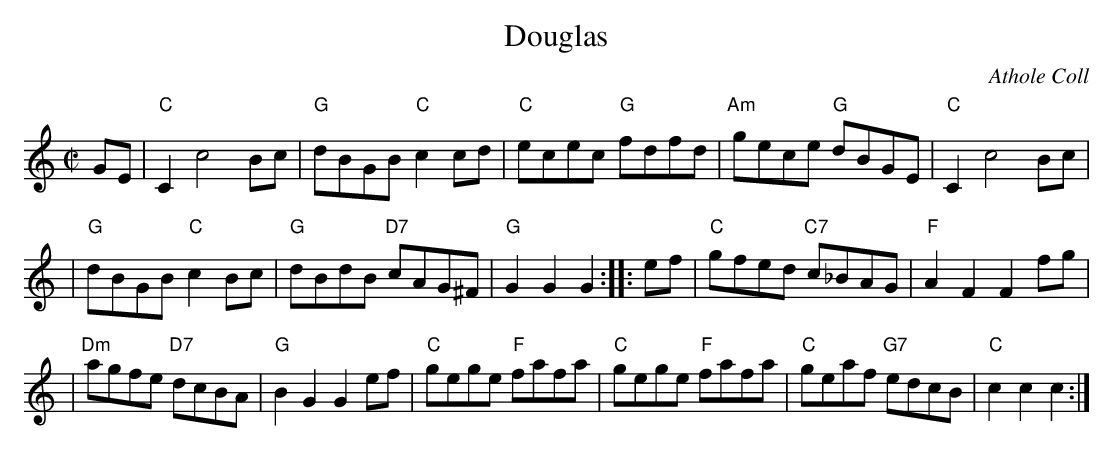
X:1
T: Douglas
O: Athole Coll
M: C|
L: 1/8
K: C
GE \
| "C"C2 c4 Bc | "G"dBGB "C"c2cd | "C"ecec "G"fdfd | "Am"gece "G"dBGE | "C"C2 c4 Bc |
| "G"dBGB "C"c2Bc | "G"dBdB "D7"cAG^F | "G"G2G2 G2 :: ef | "C"gfed "C7"c_BAG | "F"A2F2 F2fg |
| "Dm"agfe "D7"dcBA | "G"B2G2 G2ef | "C"gege "F"fafa | "C"gege "F"fafa | "C"geaf "G7"edcB | "C"c2c2 c2 :|
